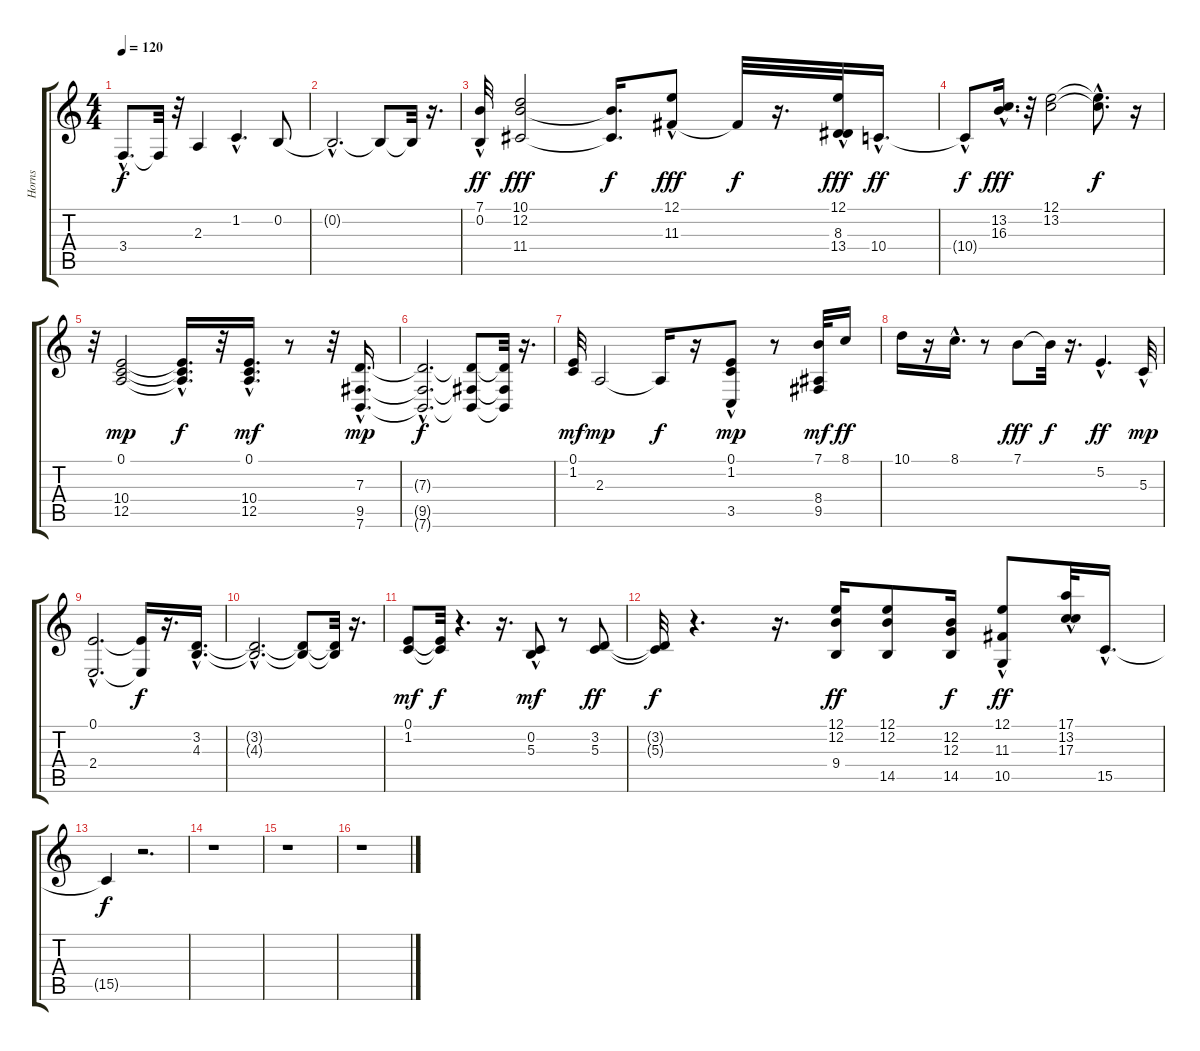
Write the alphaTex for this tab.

\track ("Horns" "Horns") {instrument brasssection}
\staff {score tabs}
\tuning (E4 B3 G3 D3 A2 E2) {hide}
\ts (4 4)
\tempo 120
\clef g2
\ks c
3.4{hac}.8{d dy f} 3.4{t}.32 r.32 2.3.4 1.2{hac}.4{d} 0.2.8 |
0.2{hac t}.2{d} 0.2{t}.8 0.2{t}.32 r.16{d} |
(7.1 0.2{hac}).32{dy ff} (10.1 12.2 11.4).2{dy fff} (12.2{t} 11.4{t}).16{d dy f} (12.1{hac} 11.3).8{dy fff} 11.3{t}.32{dy f} r.16{d} (12.1{hac} 8.3{hac} 13.4).32{dy fff} 10.4{hac}.16{d dy ff} |
10.4{hac t}.8{dy f} (13.2{hac} 16.3{hac}).16{d dy fff} r.32 (12.1 13.2).2 (12.1{hac t} 13.2{hac t}).8{d dy f} r.16 |
r.32 (0.1 10.4 12.5).2{dy mp} (0.1{t} 10.4{hac t} 12.5{t}).16{d dy f} r.32 (0.1{hac} 10.4 12.5).16{d dy mf} r.8 r.32 (7.3{hac} 9.5{hac} 7.6{hac}).16{d dy mp} |
(7.3{hac t} 9.5{hac t} 7.6{hac t}).2{d dy f} (7.3{t} 9.5{t} 7.6{t}).8 (7.3{t} 9.5{t} 7.6{t}).32 r.16{d} |
(0.1 1.2).32{dy mf} 2.3.2{dy mp} 2.3{t}.16{dy f} r.16 (0.1{hac} 1.2 3.5).8{dy mp} r.8 (7.1 8.4 9.5).32{dy mf} 8.1.16{dy ff} |
10.1.16 r.16 8.1{hac}.16{d} r.8 7.1.8{dy fff} 7.1{t}.32{dy f} r.16{d} 5.2{hac}.4{d dy ff} 5.3{hac}.32{dy mp} |
(0.1{hac} 2.4{hac}).2{d} (0.1{t} 2.4{t}).16{dy f} r.16{d} (3.2{hac} 4.3{hac}).16{d} |
(3.2{hac t} 4.3{hac t}).2{d} (3.2{t} 4.3{t}).8 (3.2{t} 4.3{t}).32 r.16{d} |
(0.1 1.2).8{dy mf} (0.1{t} 1.2{t}).32{dy f} r.4{d} r.16{d} (0.2 5.3{hac}).8{dy mf} r.8 (3.2 5.3).8{dy ff} |
(3.2{t} 5.3{t}).32{dy f} r.4{d} r.16{d} (12.1 12.2 9.4).16{dy ff} (12.1 12.2 14.5).8 (12.2 12.3 14.5).16{dy f} (12.1{hac} 11.3 10.5{hac}).8{dy ff} (17.1 13.2{hac} 17.3{hac}).32 15.5{hac}.16{d} |
15.5{t}.4{dy f} r.2{d} |
r.1 |
r.1 |
r.1
